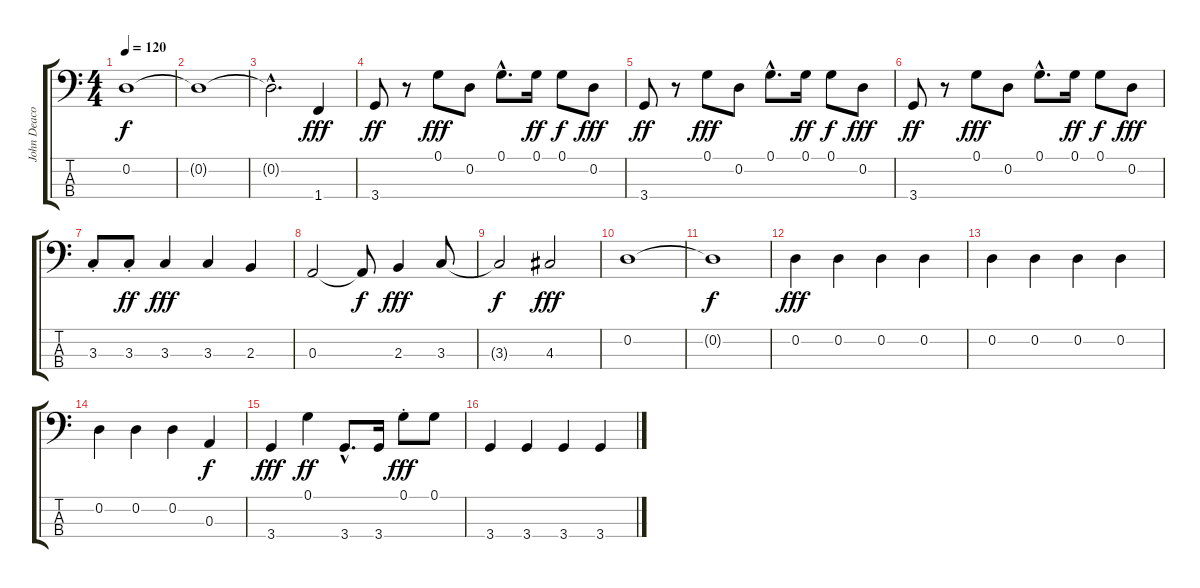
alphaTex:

\track ("John Deacon / Bass" "John Deaco") {instrument electricbassfinger}
\staff {score tabs}
\tuning (G2 D2 A1 E1) {hide}
\ts (4 4)
\tempo 120
\clef f4
\ks c
0.2{t}.1{dy f} |
0.2{t}.1 |
0.2{hac t}.2{d} 1.4.4{dy fff} |
3.4.8{dy ff} r.8 0.1.8{dy fff} 0.2.8 0.1{hac}.8{d} 0.1.16{dy ff} 0.1.8{dy f} 0.2.8{dy fff} |
3.4.8{dy ff} r.8 0.1.8{dy fff} 0.2.8 0.1{hac}.8{d} 0.1.16{dy ff} 0.1.8{dy f} 0.2.8{dy fff} |
3.4.8{dy ff} r.8 0.1.8{dy fff} 0.2.8 0.1{hac}.8{d} 0.1.16{dy ff} 0.1.8{dy f} 0.2.8{dy fff} |
3.3{st}.8 3.3{st}.8{dy ff} 3.3.4{dy fff} 3.3.4 2.3.4 |
0.3.2 0.3{t}.8{dy f} 2.3.4{dy fff} 3.3.8 |
3.3{t}.2{dy f} 4.3.2{dy fff} |
0.2.1 |
0.2{t}.1{dy f} |
0.2.4{dy fff} 0.2.4 0.2.4 0.2.4 |
0.2.4 0.2.4 0.2.4 0.2.4 |
0.2.4 0.2.4 0.2.4 0.3.4{dy f} |
3.4.4{dy fff} 0.1.4{dy ff} 3.4{hac}.8{d} 3.4.16 0.1{st}.8{dy fff} 0.1.8 |
3.4.4 3.4.4 3.4.4 3.4.4
